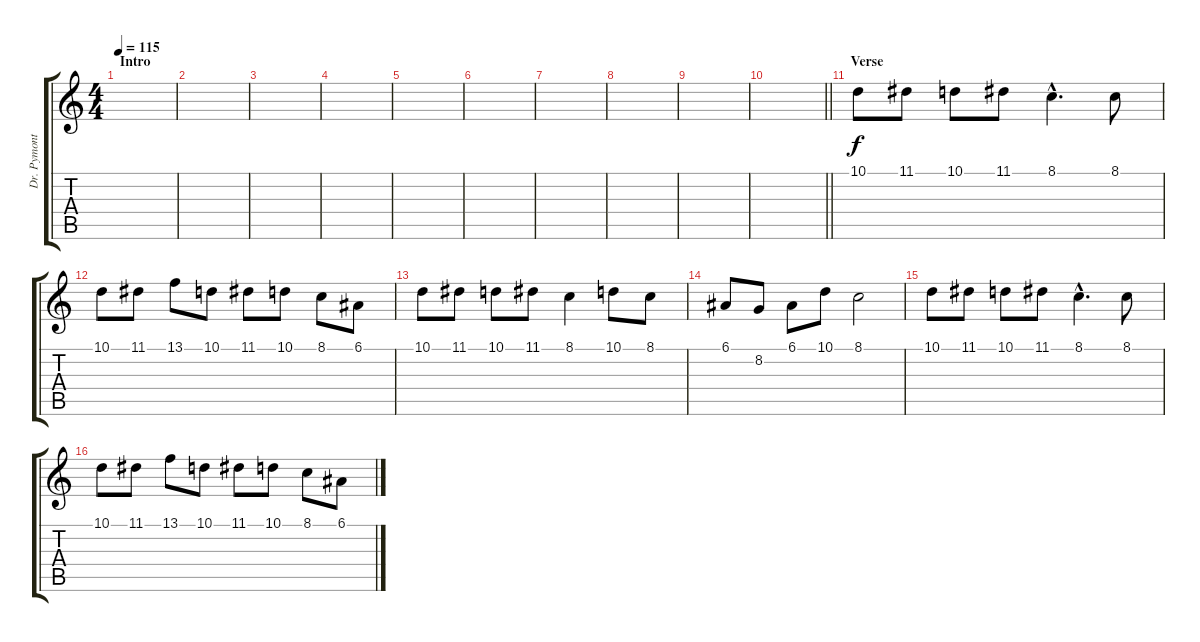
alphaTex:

\track ("Dr. Pymonte" "Dr. Pymont") {instrument orchestralharp}
\staff {score tabs}
\tuning (E4 B3 G3 D3 A2 D2) {hide}
\ts (4 4)
\section ("" "Intro")
\tempo 115
\clef g2
\ks c
|
|
|
|
|
|
|
|
|
\barLineRight lightlight
|
\section ("" "Verse")
10.1.8 11.1.8 10.1.8 11.1.8 8.1{hac}.4{d} 8.1.8 |
10.1.8 11.1.8 13.1.8 10.1.8 11.1.8 10.1.8 8.1.8 6.1.8 |
10.1.8 11.1.8 10.1.8 11.1.8 8.1.4 10.1.8 8.1.8 |
6.1.8 8.2.8 6.1.8 10.1.8 8.1.2 |
10.1.8 11.1.8 10.1.8 11.1.8 8.1{hac}.4{d} 8.1.8 |
10.1.8 11.1.8 13.1.8 10.1.8 11.1.8 10.1.8 8.1.8 6.1.8
